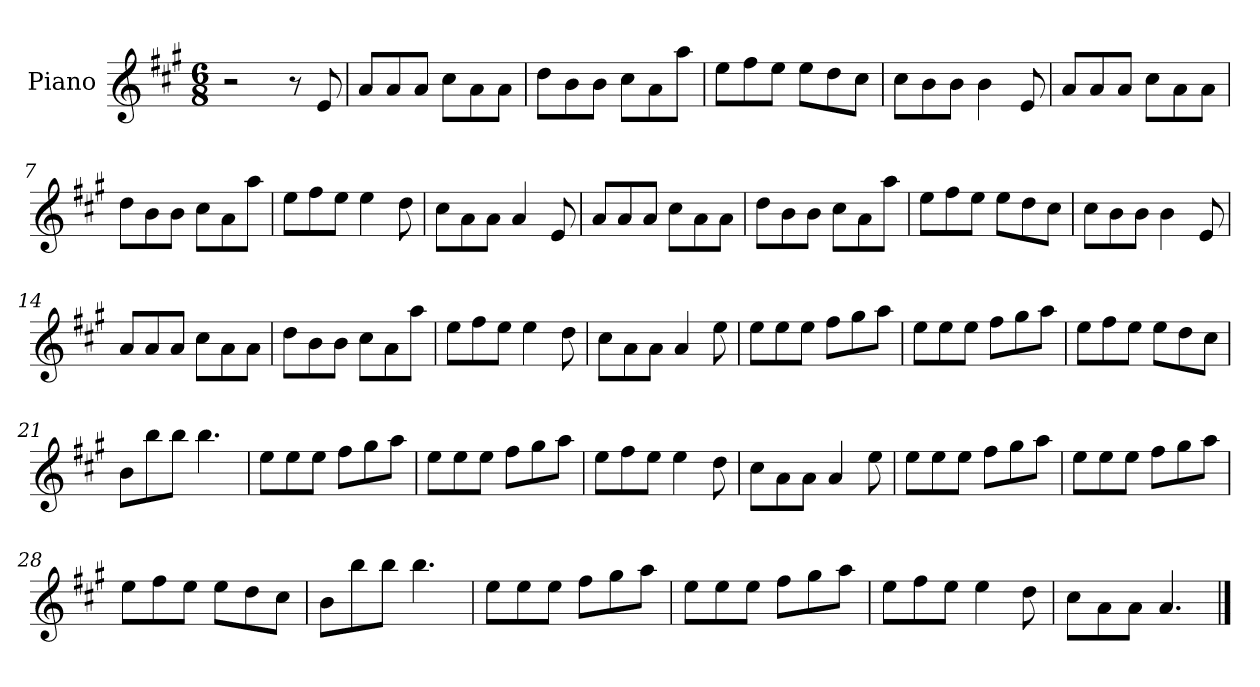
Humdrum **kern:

**kern
*part1
*staff1
*I"Piano
*I'Pno
*clefG2
*k[f#c#g#]
*M6/8
=1
2r
8r
8e/
=2
8a/L
8a/
8a/J
8cc#\L
8a\
8a\J
=3
8dd\L
8b\
8b\J
8cc#\L
8a\
8aa\J
=4
8ee\L
8ff#\
8ee\J
8ee\L
8dd\
8cc#\J
=5
8cc#\L
8b\
8b\J
4b\
8e/
=6
8a/L
8a/
8a/J
8cc#\L
8a\
8a\J
=7
8dd\L
8b\
8b\J
8cc#\L
8a\
8aa\J
=8
8ee\L
8ff#\
8ee\J
4ee\
8dd\
=9
8cc#\L
8a\
8a\J
4a/
8e/
=10
8a/L
8a/
8a/J
8cc#\L
8a\
8a\J
=11
8dd\L
8b\
8b\J
8cc#\L
8a\
8aa\J
=12
8ee\L
8ff#\
8ee\J
8ee\L
8dd\
8cc#\J
=13
8cc#\L
8b\
8b\J
4b\
8e/
=14
8a/L
8a/
8a/J
8cc#\L
8a\
8a\J
=15
8dd\L
8b\
8b\J
8cc#\L
8a\
8aa\J
=16
8ee\L
8ff#\
8ee\J
4ee\
8dd\
=17
8cc#\L
8a\
8a\J
4a/
8ee\
=18
8ee\L
8ee\
8ee\J
8ff#\L
8gg#\
8aa\J
=19
8ee\L
8ee\
8ee\J
8ff#\L
8gg#\
8aa\J
=20
8ee\L
8ff#\
8ee\J
8ee\L
8dd\
8cc#\J
=21
8b\L
8bb\
8bb\J
4.bb\
=22
8ee\L
8ee\
8ee\J
8ff#\L
8gg#\
8aa\J
=23
8ee\L
8ee\
8ee\J
8ff#\L
8gg#\
8aa\J
=24
8ee\L
8ff#\
8ee\J
4ee\
8dd\
=25
8cc#\L
8a\
8a\J
4a/
8ee\
=26
8ee\L
8ee\
8ee\J
8ff#\L
8gg#\
8aa\J
=27
8ee\L
8ee\
8ee\J
8ff#\L
8gg#\
8aa\J
=28
8ee\L
8ff#\
8ee\J
8ee\L
8dd\
8cc#\J
=29
8b\L
8bb\
8bb\J
4.bb\
=30
8ee\L
8ee\
8ee\J
8ff#\L
8gg#\
8aa\J
=31
8ee\L
8ee\
8ee\J
8ff#\L
8gg#\
8aa\J
=32
8ee\L
8ff#\
8ee\J
4ee\
8dd\
=33
8cc#\L
8a\
8a\J
4.a/
==
*-
